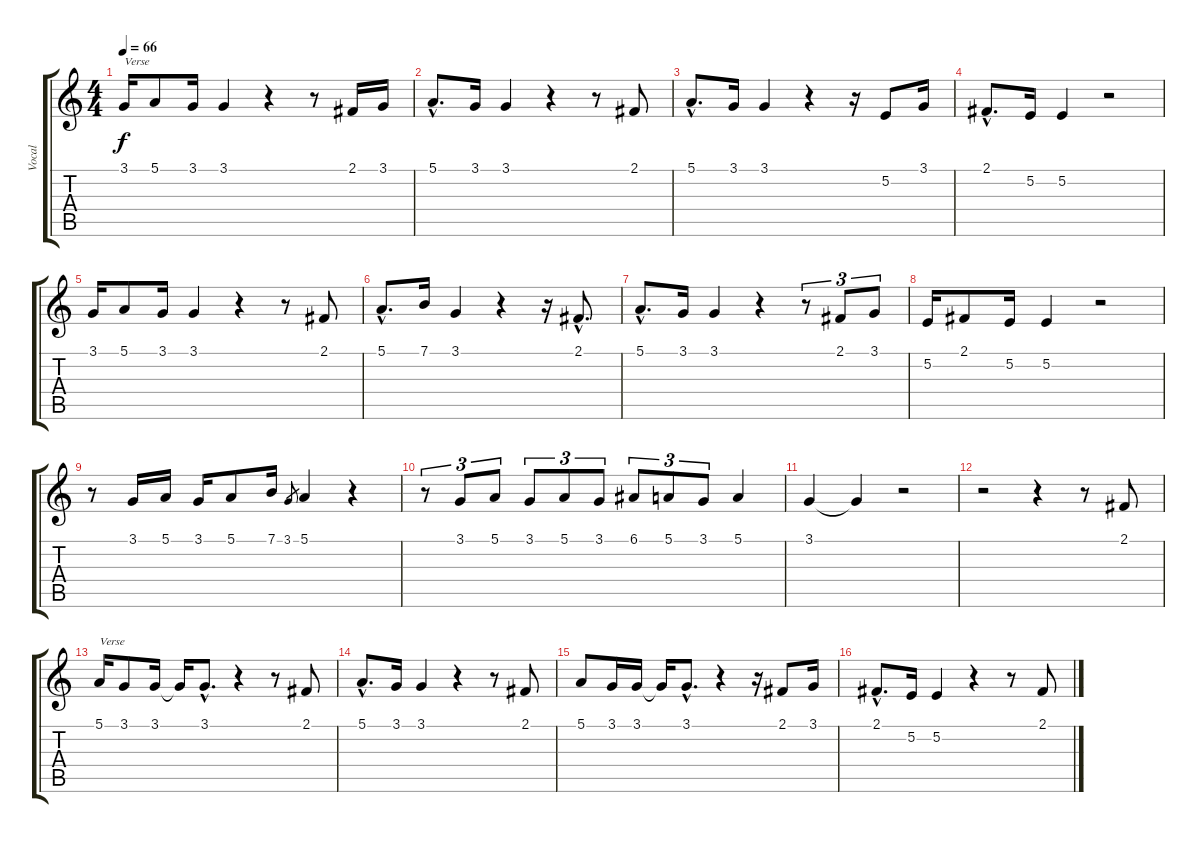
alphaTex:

\track ("Vocal" "Vocal") {instrument cello}
\staff {score tabs}
\tuning (E4 B3 G3 D3 A2 E2) {hide}
\ts (4 4)
\tempo 66
\clef g2
\ks c
3.1.16{txt "Verse" dy f instrument cello} 5.1.8 3.1.16 3.1.4 r.4 r.8 2.1.16 3.1.16 |
5.1{hac}.8{d} 3.1.16 3.1.4 r.4 r.8 2.1.8 |
5.1{hac}.8{d} 3.1.16 3.1.4 r.4 r.16 5.2.8 3.1.16 |
2.1{hac}.8{d} 5.2.16 5.2.4 r.2 |
3.1.16 5.1.8 3.1.16 3.1.4 r.4 r.8 2.1.8 |
5.1{hac}.8{d} 7.1.16 3.1.4 r.4 r.16 2.1{hac}.8{d} |
5.1{hac}.8{d} 3.1.16 3.1.4 r.4 r.8{tu (3 2)} 2.1.8{tu (3 2)} 3.1.8{tu (3 2)} |
5.2.16 2.1.8 5.2.16 5.2.4 r.2 |
r.8 3.1.16 5.1.16 3.1.16 5.1.8 7.1.16 3.1.8{gr} 5.1.4 r.4 |
r.8{tu (3 2)} 3.1.8{tu (3 2)} 5.1.8{tu (3 2)} 3.1.8{tu (3 2)} 5.1.8{tu (3 2)} 3.1.8{tu (3 2)} 6.1.8{tu (3 2)} 5.1.8{tu (3 2)} 3.1.8{tu (3 2)} 5.1.4 |
3.1.4 3.1{t}.4 r.2 |
r.2 r.4 r.8 2.1.8 |
5.1.16{txt "Verse"} 3.1.8 3.1.16 3.1{t}.16 3.1{hac}.8{d} r.4 r.8 2.1.8 |
5.1{hac}.8{d} 3.1.16 3.1.4 r.4 r.8 2.1.8 |
5.1.8 3.1.16 3.1.16 3.1{t}.16 3.1{hac}.8{d} r.4 r.16 2.1.8 3.1.16 |
2.1{hac}.8{d} 5.2.16 5.2.4 r.4 r.8 2.1.8
